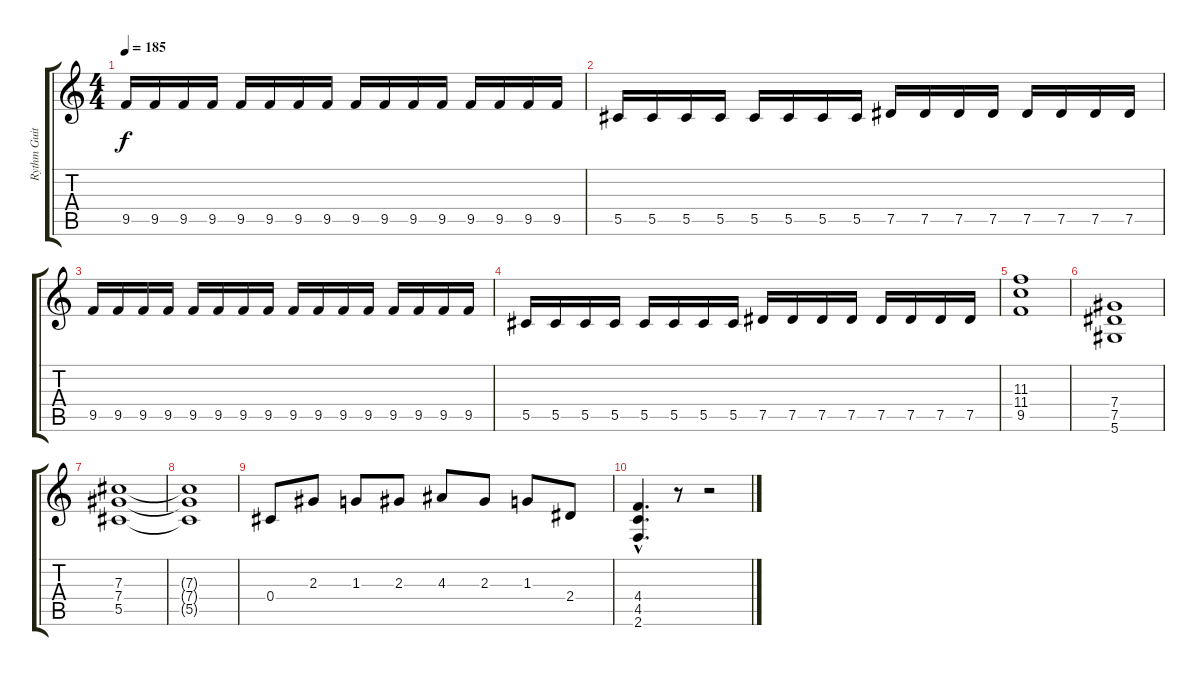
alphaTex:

\track ("Rythm Guitar 1 - Kai Hansen" "Rythm Guit") {instrument distortionguitar}
\staff {score tabs}
\tuning (Eb4 Bb3 Gb3 Db3 Ab2 Eb2) {hide}
\ts (4 4)
\section ("" "")
\tempo 185
\clef g2
\ks c
9.5.16{dy f} 9.5.16 9.5.16 9.5.16 9.5.16 9.5.16 9.5.16 9.5.16 9.5.16 9.5.16 9.5.16 9.5.16 9.5.16 9.5.16 9.5.16 9.5.16 |
5.5.16 5.5.16 5.5.16 5.5.16 5.5.16 5.5.16 5.5.16 5.5.16 7.5.16 7.5.16 7.5.16 7.5.16 7.5.16 7.5.16 7.5.16 7.5.16 |
9.5.16 9.5.16 9.5.16 9.5.16 9.5.16 9.5.16 9.5.16 9.5.16 9.5.16 9.5.16 9.5.16 9.5.16 9.5.16 9.5.16 9.5.16 9.5.16 |
5.5.16 5.5.16 5.5.16 5.5.16 5.5.16 5.5.16 5.5.16 5.5.16 7.5.16 7.5.16 7.5.16 7.5.16 7.5.16 7.5.16 7.5.16 7.5.16 |
(11.3 11.4 9.5).1 |
(7.4 7.5 5.6).1 |
(7.3 7.4 5.5).1 |
(7.3{t} 7.4{t} 5.5{t}).1 |
0.4.8 2.3.8 1.3.8 2.3.8 4.3.8 2.3.8 1.3.8 2.4.8 |
(4.4{hac} 4.5{hac} 2.6{hac}).4{d} r.8 r.2
